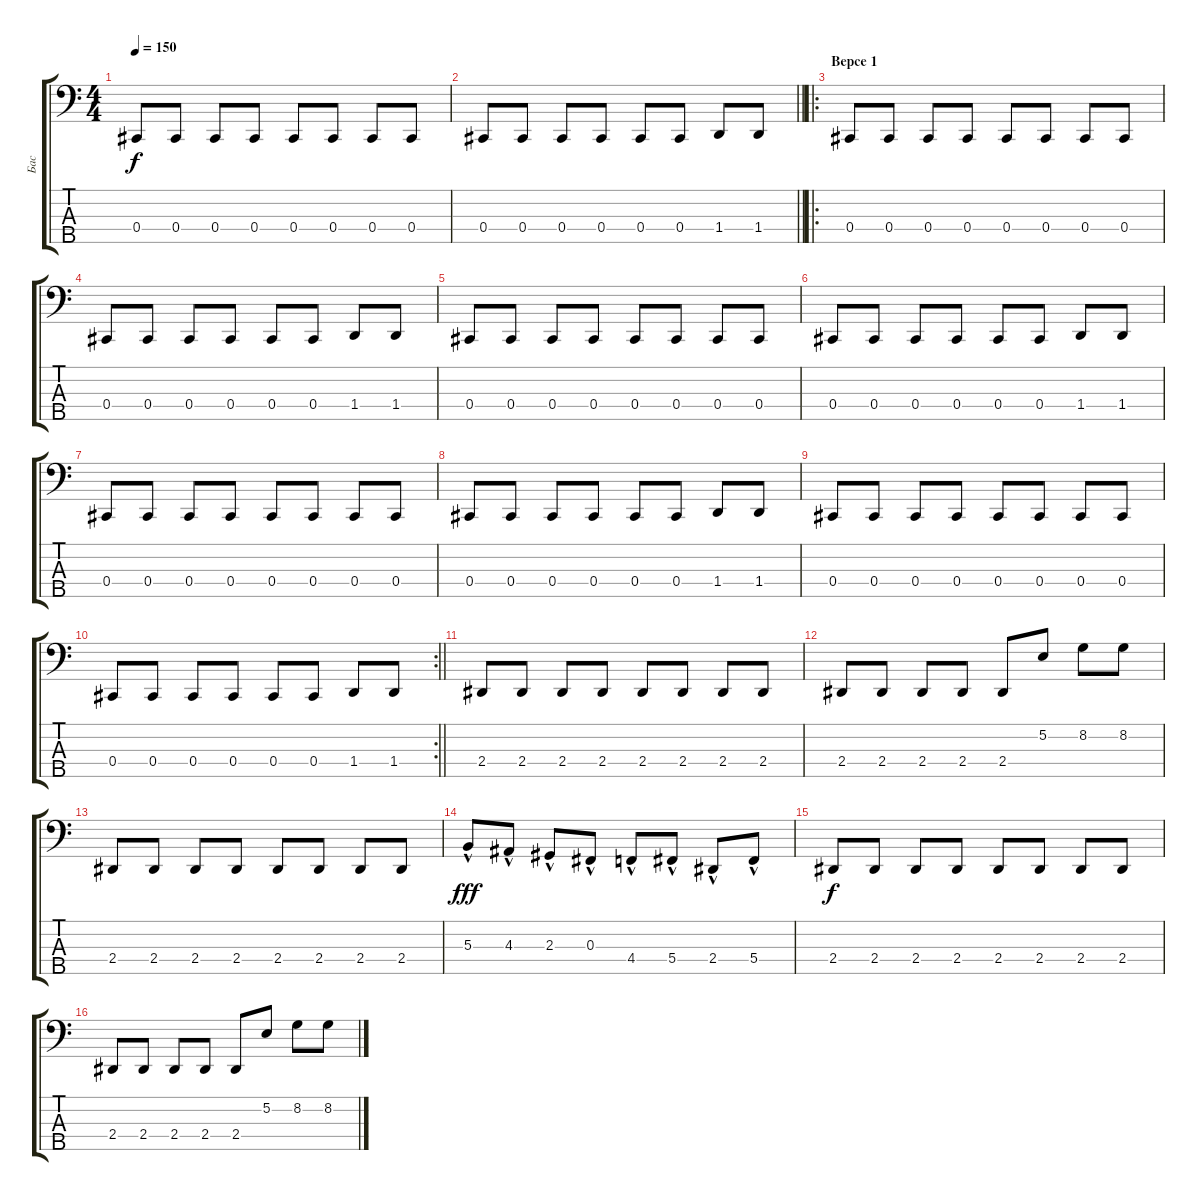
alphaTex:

\track ("Бас" "Бас") {instrument electricbasspick}
\staff {score tabs}
\tuning (E2 B1 Gb1 Db1 Ab0) {hide}
\ts (4 4)
\tempo 150
\clef f4
\ks c
0.4.8{dy f} 0.4.8 0.4.8 0.4.8 0.4.8 0.4.8 0.4.8 0.4.8 |
\barLineRight lightlight
0.4.8 0.4.8 0.4.8 0.4.8 0.4.8 0.4.8 1.4.8 1.4.8 |
\ro
\section ("" "Версе 1")
0.4.8 0.4.8 0.4.8 0.4.8 0.4.8 0.4.8 0.4.8 0.4.8 |
0.4.8 0.4.8 0.4.8 0.4.8 0.4.8 0.4.8 1.4.8 1.4.8 |
0.4.8 0.4.8 0.4.8 0.4.8 0.4.8 0.4.8 0.4.8 0.4.8 |
0.4.8 0.4.8 0.4.8 0.4.8 0.4.8 0.4.8 1.4.8 1.4.8 |
0.4.8 0.4.8 0.4.8 0.4.8 0.4.8 0.4.8 0.4.8 0.4.8 |
0.4.8 0.4.8 0.4.8 0.4.8 0.4.8 0.4.8 1.4.8 1.4.8 |
0.4.8 0.4.8 0.4.8 0.4.8 0.4.8 0.4.8 0.4.8 0.4.8 |
\rc 2
\barLineRight lightlight
0.4.8 0.4.8 0.4.8 0.4.8 0.4.8 0.4.8 1.4.8 1.4.8 |
2.4.8 2.4.8 2.4.8 2.4.8 2.4.8 2.4.8 2.4.8 2.4.8 |
2.4.8 2.4.8 2.4.8 2.4.8 2.4.8 5.2.8 8.2.8 8.2.8 |
2.4.8 2.4.8 2.4.8 2.4.8 2.4.8 2.4.8 2.4.8 2.4.8 |
5.3{hac}.8{dy fff} 4.3{hac}.8 2.3{hac}.8 0.3{hac}.8 4.4{hac}.8 5.4{hac}.8 2.4{hac}.8 5.4{hac}.8 |
2.4.8{dy f} 2.4.8 2.4.8 2.4.8 2.4.8 2.4.8 2.4.8 2.4.8 |
2.4.8 2.4.8 2.4.8 2.4.8 2.4.8 5.2.8 8.2.8 8.2.8
